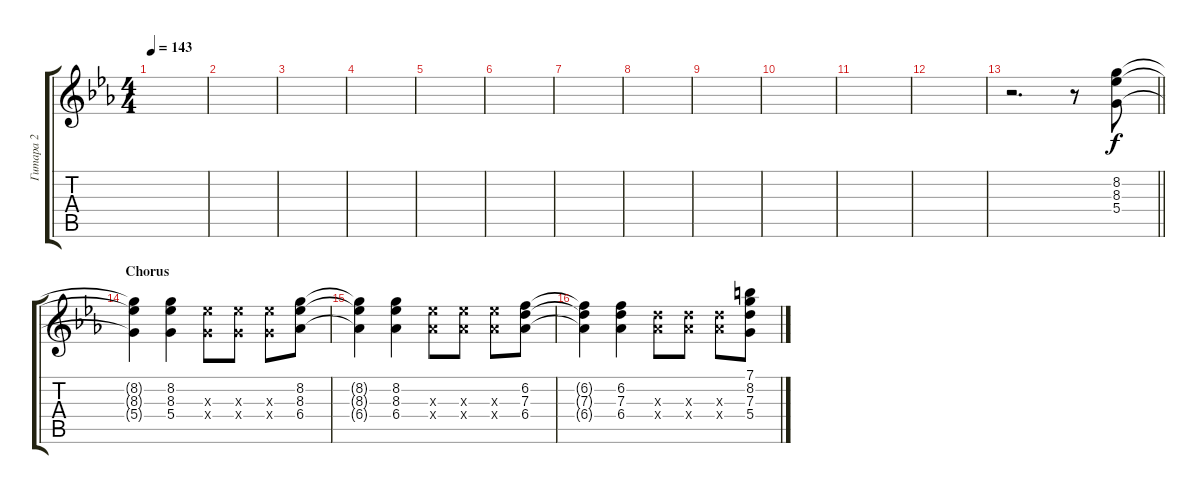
\track ("Гитара 2" "Гитара 2") {instrument distortionguitar}
\staff {score tabs}
\tuning (E4 B3 G3 D3 A2 E2) {hide}
\ts (4 4)
\tempo 143
\clef g2
\ks cminor
|
|
|
|
|
|
|
|
|
|
|
|
\barLineRight lightlight
r.2{d} r.8 (8.2 8.3 5.4).8 |
\section ("" "Chorus")
(8.2{t} 8.3{t} 5.4{t}).4 (8.2 8.3 5.4).4 (8.3{x} 5.4{x}).8 (8.3{x} 5.4{x}).8 (8.3{x} 5.4{x}).8 (8.2 8.3 6.4).8 |
(8.2{t} 8.3{t} 6.4{t}).4 (8.2 8.3 6.4).4 (8.3{x} 6.4{x}).8 (8.3{x} 6.4{x}).8 (8.3{x} 6.4{x}).8 (6.2 7.3 6.4).8 |
(6.2{t} 7.3{t} 6.4{t}).4 (6.2 7.3 6.4).4 (7.3{x} 6.4{x}).8 (7.3{x} 6.4{x}).8 (7.3{x} 6.4{x}).8 (7.1 8.2 7.3 5.4).8
